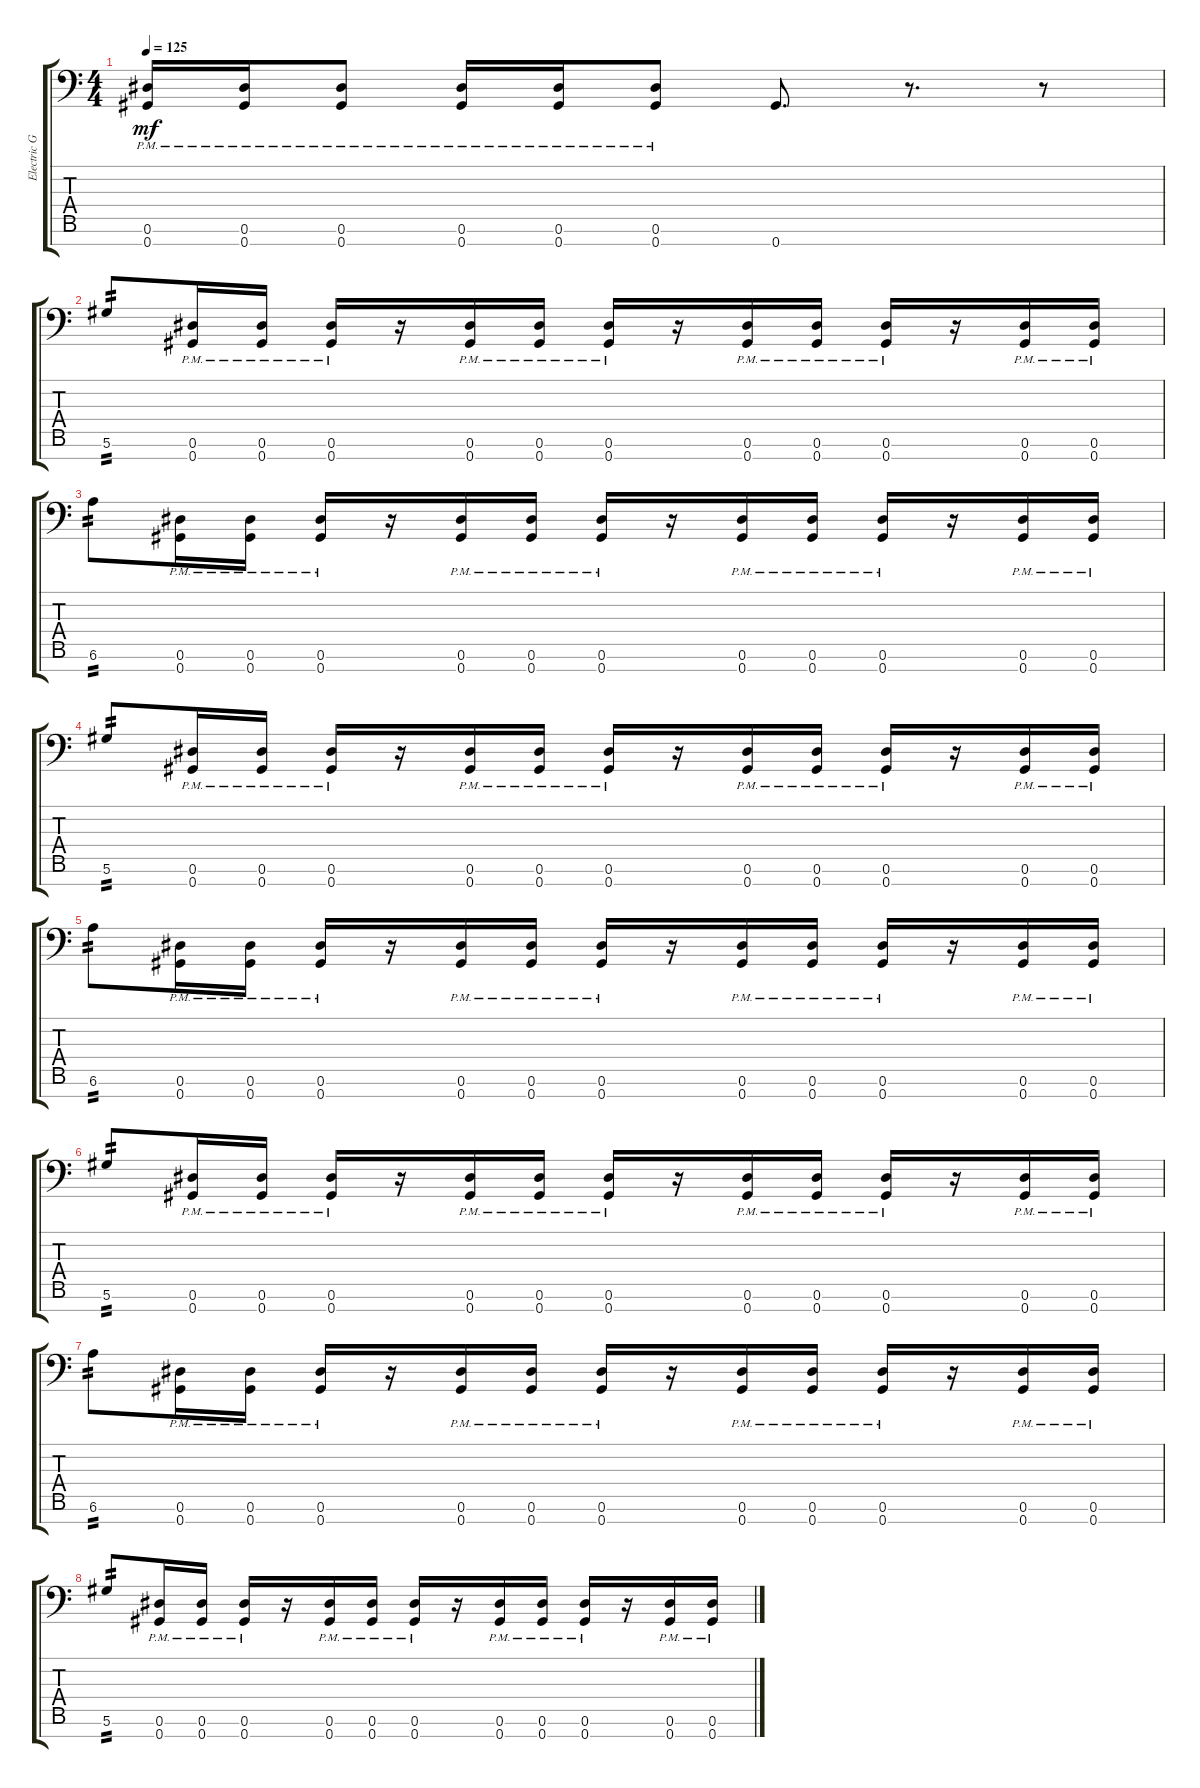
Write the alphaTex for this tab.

\track ("Electric Guitar" "Electric G") {instrument distortionguitar}
\staff {score tabs}
\tuning (Eb4 Bb3 Gb3 Db3 Ab2 Eb2 Ab1) {hide}
\ts (4 4)
\tempo 125
\clef f4
\ks c
(0.6{pm} 0.7{pm}).16{dy mf} (0.6{pm} 0.7{pm}).16 (0.6{pm} 0.7{pm}).8 (0.6{pm} 0.7{pm}).16 (0.6{pm} 0.7{pm}).16 (0.6{pm} 0.7{pm}).8 0.7.8{d} r.8{d} r.8 |
5.6.8{tp 2} (0.6{pm} 0.7{pm}).16 (0.6{pm} 0.7{pm}).16 (0.6{pm} 0.7{pm}).16 r.16 (0.6{pm} 0.7{pm}).16 (0.6{pm} 0.7{pm}).16 (0.6{pm} 0.7{pm}).16 r.16 (0.6{pm} 0.7{pm}).16 (0.6{pm} 0.7{pm}).16 (0.6{pm} 0.7{pm}).16 r.16 (0.6{pm} 0.7{pm}).16 (0.6{pm} 0.7{pm}).16 |
6.6.8{tp 2} (0.6{pm} 0.7{pm}).16 (0.6{pm} 0.7{pm}).16 (0.6{pm} 0.7{pm}).16 r.16 (0.6{pm} 0.7{pm}).16 (0.6{pm} 0.7{pm}).16 (0.6{pm} 0.7{pm}).16 r.16 (0.6{pm} 0.7{pm}).16 (0.6{pm} 0.7{pm}).16 (0.6{pm} 0.7{pm}).16 r.16 (0.6{pm} 0.7{pm}).16 (0.6{pm} 0.7{pm}).16 |
5.6.8{tp 2} (0.6{pm} 0.7{pm}).16 (0.6{pm} 0.7{pm}).16 (0.6{pm} 0.7{pm}).16 r.16 (0.6{pm} 0.7{pm}).16 (0.6{pm} 0.7{pm}).16 (0.6{pm} 0.7{pm}).16 r.16 (0.6{pm} 0.7{pm}).16 (0.6{pm} 0.7{pm}).16 (0.6{pm} 0.7{pm}).16 r.16 (0.6{pm} 0.7{pm}).16 (0.6{pm} 0.7{pm}).16 |
6.6.8{tp 2} (0.6{pm} 0.7{pm}).16 (0.6{pm} 0.7{pm}).16 (0.6{pm} 0.7{pm}).16 r.16 (0.6{pm} 0.7{pm}).16 (0.6{pm} 0.7{pm}).16 (0.6{pm} 0.7{pm}).16 r.16 (0.6{pm} 0.7{pm}).16 (0.6{pm} 0.7{pm}).16 (0.6{pm} 0.7{pm}).16 r.16 (0.6{pm} 0.7{pm}).16 (0.6{pm} 0.7{pm}).16 |
5.6.8{tp 2} (0.6{pm} 0.7{pm}).16 (0.6{pm} 0.7{pm}).16 (0.6{pm} 0.7{pm}).16 r.16 (0.6{pm} 0.7{pm}).16 (0.6{pm} 0.7{pm}).16 (0.6{pm} 0.7{pm}).16 r.16 (0.6{pm} 0.7{pm}).16 (0.6{pm} 0.7{pm}).16 (0.6{pm} 0.7{pm}).16 r.16 (0.6{pm} 0.7{pm}).16 (0.6{pm} 0.7{pm}).16 |
6.6.8{tp 2} (0.6{pm} 0.7{pm}).16 (0.6{pm} 0.7{pm}).16 (0.6{pm} 0.7{pm}).16 r.16 (0.6{pm} 0.7{pm}).16 (0.6{pm} 0.7{pm}).16 (0.6{pm} 0.7{pm}).16 r.16 (0.6{pm} 0.7{pm}).16 (0.6{pm} 0.7{pm}).16 (0.6{pm} 0.7{pm}).16 r.16 (0.6{pm} 0.7{pm}).16 (0.6{pm} 0.7{pm}).16 |
5.6.8{tp 2} (0.6{pm} 0.7{pm}).16 (0.6{pm} 0.7{pm}).16 (0.6{pm} 0.7{pm}).16 r.16 (0.6{pm} 0.7{pm}).16 (0.6{pm} 0.7{pm}).16 (0.6{pm} 0.7{pm}).16 r.16 (0.6{pm} 0.7{pm}).16 (0.6{pm} 0.7{pm}).16 (0.6{pm} 0.7{pm}).16 r.16 (0.6{pm} 0.7{pm}).16 (0.6{pm} 0.7{pm}).16
